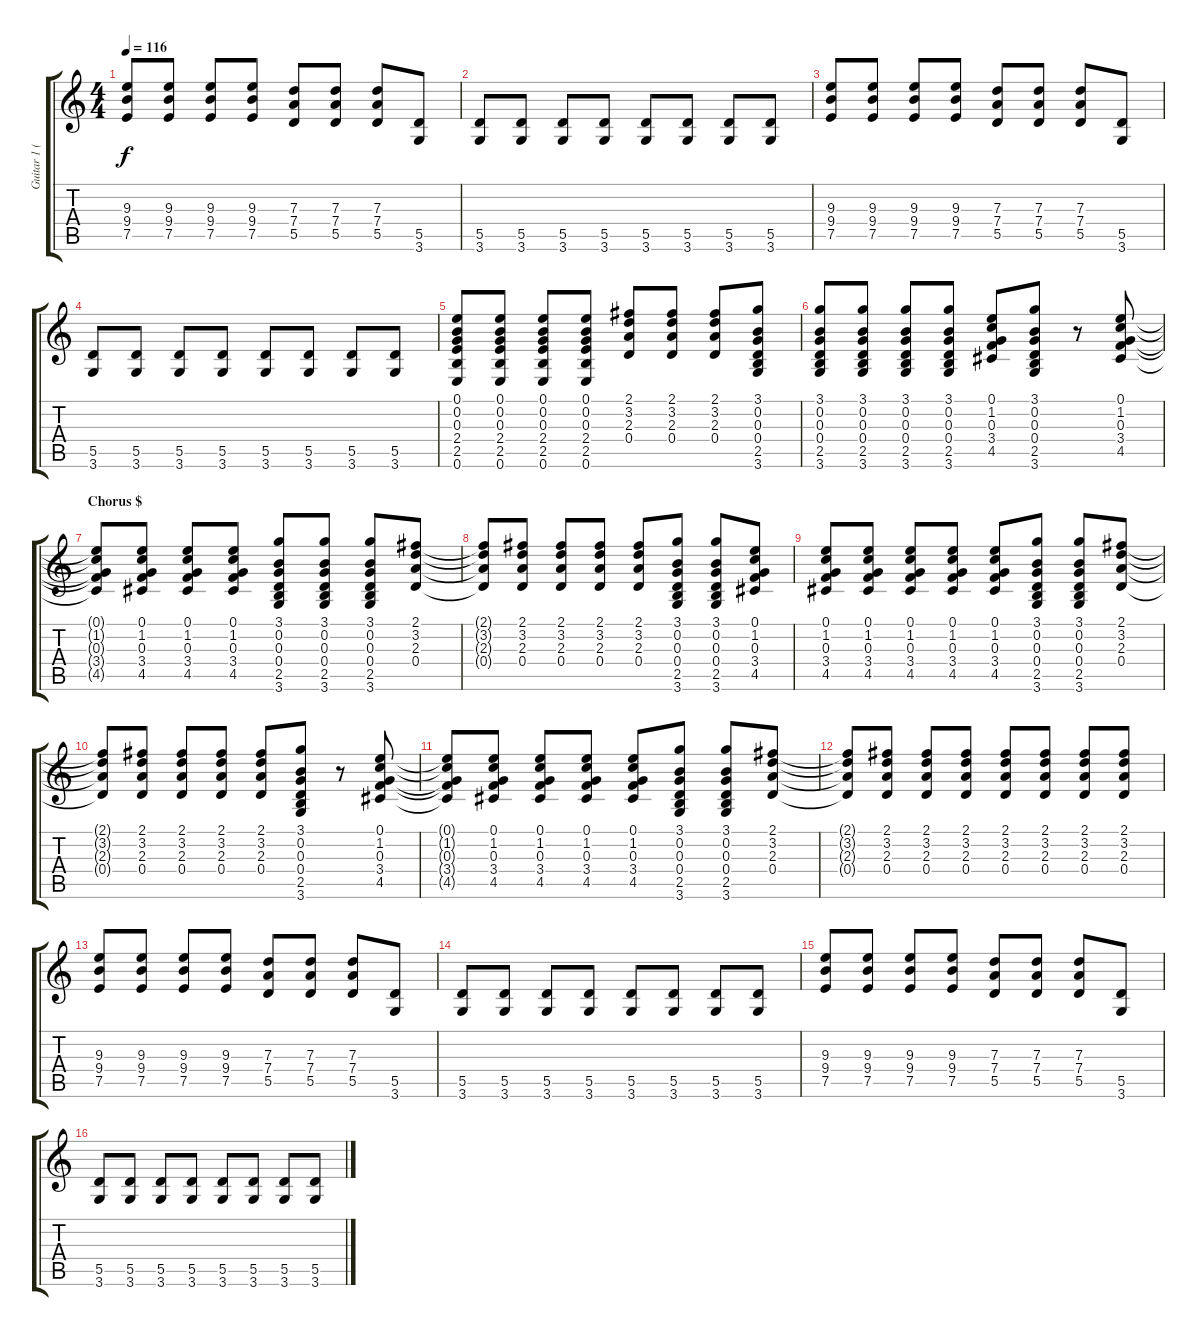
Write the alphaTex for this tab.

\track ("Guitar 1 (Rythm)" "Guitar 1 (") {instrument electricguitarclean}
\staff {score tabs}
\tuning (E4 B3 G3 D3 A2 E2) {hide}
\ts (4 4)
\tempo 116
\clef g2
\ks c
(9.3 9.4 7.5).8{dy f} (9.3 9.4 7.5).8 (9.3 9.4 7.5).8 (9.3 9.4 7.5).8 (7.3 7.4 5.5).8 (7.3 7.4 5.5).8 (7.3 7.4 5.5).8 (5.5 3.6).8 |
(5.5 3.6).8 (5.5 3.6).8 (5.5 3.6).8 (5.5 3.6).8 (5.5 3.6).8 (5.5 3.6).8 (5.5 3.6).8 (5.5 3.6).8 |
(9.3 9.4 7.5).8 (9.3 9.4 7.5).8 (9.3 9.4 7.5).8 (9.3 9.4 7.5).8 (7.3 7.4 5.5).8 (7.3 7.4 5.5).8 (7.3 7.4 5.5).8 (5.5 3.6).8 |
(5.5 3.6).8 (5.5 3.6).8 (5.5 3.6).8 (5.5 3.6).8 (5.5 3.6).8 (5.5 3.6).8 (5.5 3.6).8 (5.5 3.6).8 |
(0.1 0.2 0.3 2.4 2.5 0.6).8 (0.1 0.2 0.3 2.4 2.5 0.6).8 (0.1 0.2 0.3 2.4 2.5 0.6).8 (0.1 0.2 0.3 2.4 2.5 0.6).8 (2.1 3.2 2.3 0.4).8 (2.1 3.2 2.3 0.4).8 (2.1 3.2 2.3 0.4).8 (3.1 0.2 0.3 0.4 2.5 3.6).8 |
(3.1 0.2 0.3 0.4 2.5 3.6).8 (3.1 0.2 0.3 0.4 2.5 3.6).8 (3.1 0.2 0.3 0.4 2.5 3.6).8 (3.1 0.2 0.3 0.4 2.5 3.6).8 (0.1 1.2 0.3 3.4 4.5).8 (3.1 0.2 0.3 0.4 2.5 3.6).8 r.8 (0.1 1.2 0.3 3.4 4.5).8 |
\section ("" "Chorus $")
(0.1{t} 1.2{t} 0.3{t} 3.4{t} 4.5{t}).8 (0.1 1.2 0.3 3.4 4.5).8 (0.1 1.2 0.3 3.4 4.5).8 (0.1 1.2 0.3 3.4 4.5).8 (3.1 0.2 0.3 0.4 2.5 3.6).8 (3.1 0.2 0.3 0.4 2.5 3.6).8 (3.1 0.2 0.3 0.4 2.5 3.6).8 (2.1 3.2 2.3 0.4).8 |
(2.1{t} 3.2{t} 2.3{t} 0.4{t}).8 (2.1 3.2 2.3 0.4).8 (2.1 3.2 2.3 0.4).8 (2.1 3.2 2.3 0.4).8 (2.1 3.2 2.3 0.4).8 (3.1 0.2 0.3 0.4 2.5 3.6).8 (3.1 0.2 0.3 0.4 2.5 3.6).8 (0.1 1.2 0.3 3.4 4.5).8 |
(0.1 1.2 0.3 3.4 4.5).8 (0.1 1.2 0.3 3.4 4.5).8 (0.1 1.2 0.3 3.4 4.5).8 (0.1 1.2 0.3 3.4 4.5).8 (0.1 1.2 0.3 3.4 4.5).8 (3.1 0.2 0.3 0.4 2.5 3.6).8 (3.1 0.2 0.3 0.4 2.5 3.6).8 (2.1 3.2 2.3 0.4).8 |
(2.1{t} 3.2{t} 2.3{t} 0.4{t}).8 (2.1 3.2 2.3 0.4).8 (2.1 3.2 2.3 0.4).8 (2.1 3.2 2.3 0.4).8 (2.1 3.2 2.3 0.4).8 (3.1 0.2 0.3 0.4 2.5 3.6).8 r.8 (0.1 1.2 0.3 3.4 4.5).8 |
(0.1{t} 1.2{t} 0.3{t} 3.4{t} 4.5{t}).8 (0.1 1.2 0.3 3.4 4.5).8 (0.1 1.2 0.3 3.4 4.5).8 (0.1 1.2 0.3 3.4 4.5).8 (0.1 1.2 0.3 3.4 4.5).8 (3.1 0.2 0.3 0.4 2.5 3.6).8 (3.1 0.2 0.3 0.4 2.5 3.6).8 (2.1 3.2 2.3 0.4).8 |
(2.1{t} 3.2{t} 2.3{t} 0.4{t}).8 (2.1 3.2 2.3 0.4).8 (2.1 3.2 2.3 0.4).8 (2.1 3.2 2.3 0.4).8 (2.1 3.2 2.3 0.4).8 (2.1 3.2 2.3 0.4).8 (2.1 3.2 2.3 0.4).8 (2.1 3.2 2.3 0.4).8 |
(9.3 9.4 7.5).8 (9.3 9.4 7.5).8 (9.3 9.4 7.5).8 (9.3 9.4 7.5).8 (7.3 7.4 5.5).8 (7.3 7.4 5.5).8 (7.3 7.4 5.5).8 (5.5 3.6).8 |
(5.5 3.6).8 (5.5 3.6).8 (5.5 3.6).8 (5.5 3.6).8 (5.5 3.6).8 (5.5 3.6).8 (5.5 3.6).8 (5.5 3.6).8 |
(9.3 9.4 7.5).8 (9.3 9.4 7.5).8 (9.3 9.4 7.5).8 (9.3 9.4 7.5).8 (7.3 7.4 5.5).8 (7.3 7.4 5.5).8 (7.3 7.4 5.5).8 (5.5 3.6).8 |
(5.5 3.6).8 (5.5 3.6).8 (5.5 3.6).8 (5.5 3.6).8 (5.5 3.6).8 (5.5 3.6).8 (5.5 3.6).8 (5.5 3.6).8
